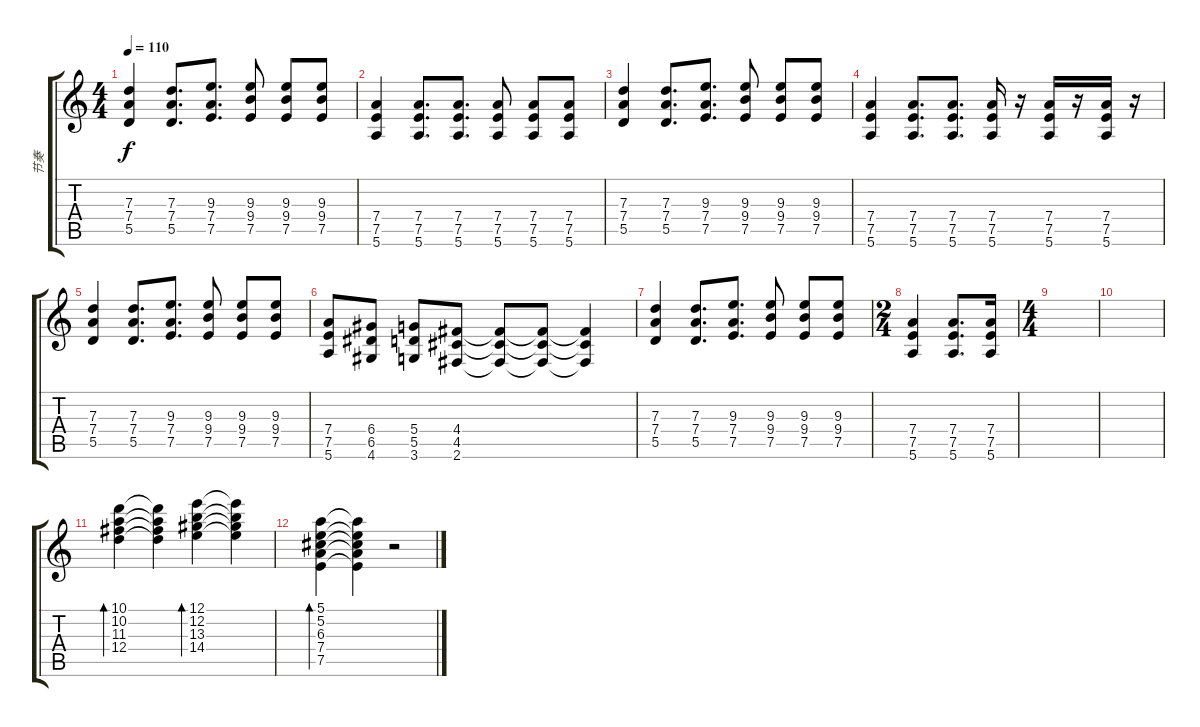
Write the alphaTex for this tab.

\track ("节奏" "节奏") {instrument overdrivenguitar}
\staff {score tabs}
\tuning (E4 B3 G3 D3 A2 E2) {hide}
\ts (4 4)
\tempo 110
\clef g2
\ks c
(7.3 7.4 5.5).4{txt "" dy f} (7.3 7.4 5.5).8{d} (9.3 7.4 7.5).8{d} (9.3 9.4 7.5).8 (9.3 9.4 7.5).8 (9.3 9.4 7.5).8 |
(7.4 7.5 5.6).4 (7.4 7.5 5.6).8{d} (7.4 7.5 5.6).8{d} (7.4 7.5 5.6).8 (7.4 7.5 5.6).8 (7.4 7.5 5.6).8 |
(7.3 7.4 5.5).4 (7.3 7.4 5.5).8{d} (9.3 7.4 7.5).8{d} (9.3 9.4 7.5).8 (9.3 9.4 7.5).8 (9.3 9.4 7.5).8 |
(7.4 7.5 5.6).4 (7.4 7.5 5.6).8{d} (7.4 7.5 5.6).8{d} (7.4 7.5 5.6).16 r.16 (7.4 7.5 5.6).16 r.16 (7.4 7.5 5.6).16 r.16 |
(7.3 7.4 5.5).4 (7.3 7.4 5.5).8{d} (9.3 7.4 7.5).8{d} (9.3 9.4 7.5).8 (9.3 9.4 7.5).8 (9.3 9.4 7.5).8 |
(7.4 7.5 5.6).8 (6.4 6.5 4.6).8 (5.4 5.5 3.6).8 (4.4 4.5 2.6).8 (4.4{t} 4.5{t} 2.6{t}).8 (4.4{t} 4.5{t} 2.6{t}).8 (4.4{t} 4.5{t} 2.6{t}).4 |
(7.3 7.4 5.5).4 (7.3 7.4 5.5).8{d} (9.3 7.4 7.5).8{d} (9.3 9.4 7.5).8 (9.3 9.4 7.5).8 (9.3 9.4 7.5).8 |
\ts (2 4)
(7.4 7.5 5.6).4 (7.4 7.5 5.6).8{d} (7.4 7.5 5.6).16 |
\ts (4 4)
|
|
(10.1 10.2 11.3 12.4).4{bd 240 instrument electricguitarclean} (10.1{t} 10.2{t} 11.3{t} 12.4{t}).4 (12.1 12.2 13.3 14.4).4{bd 480} (12.1{t} 12.2{t} 13.3{t} 14.4{t}).4 |
(5.1 5.2 6.3 7.4 7.5).4{bd 480} (5.1{t} 5.2{t} 6.3{t} 7.4{t} 7.5{t}).4 r.2
